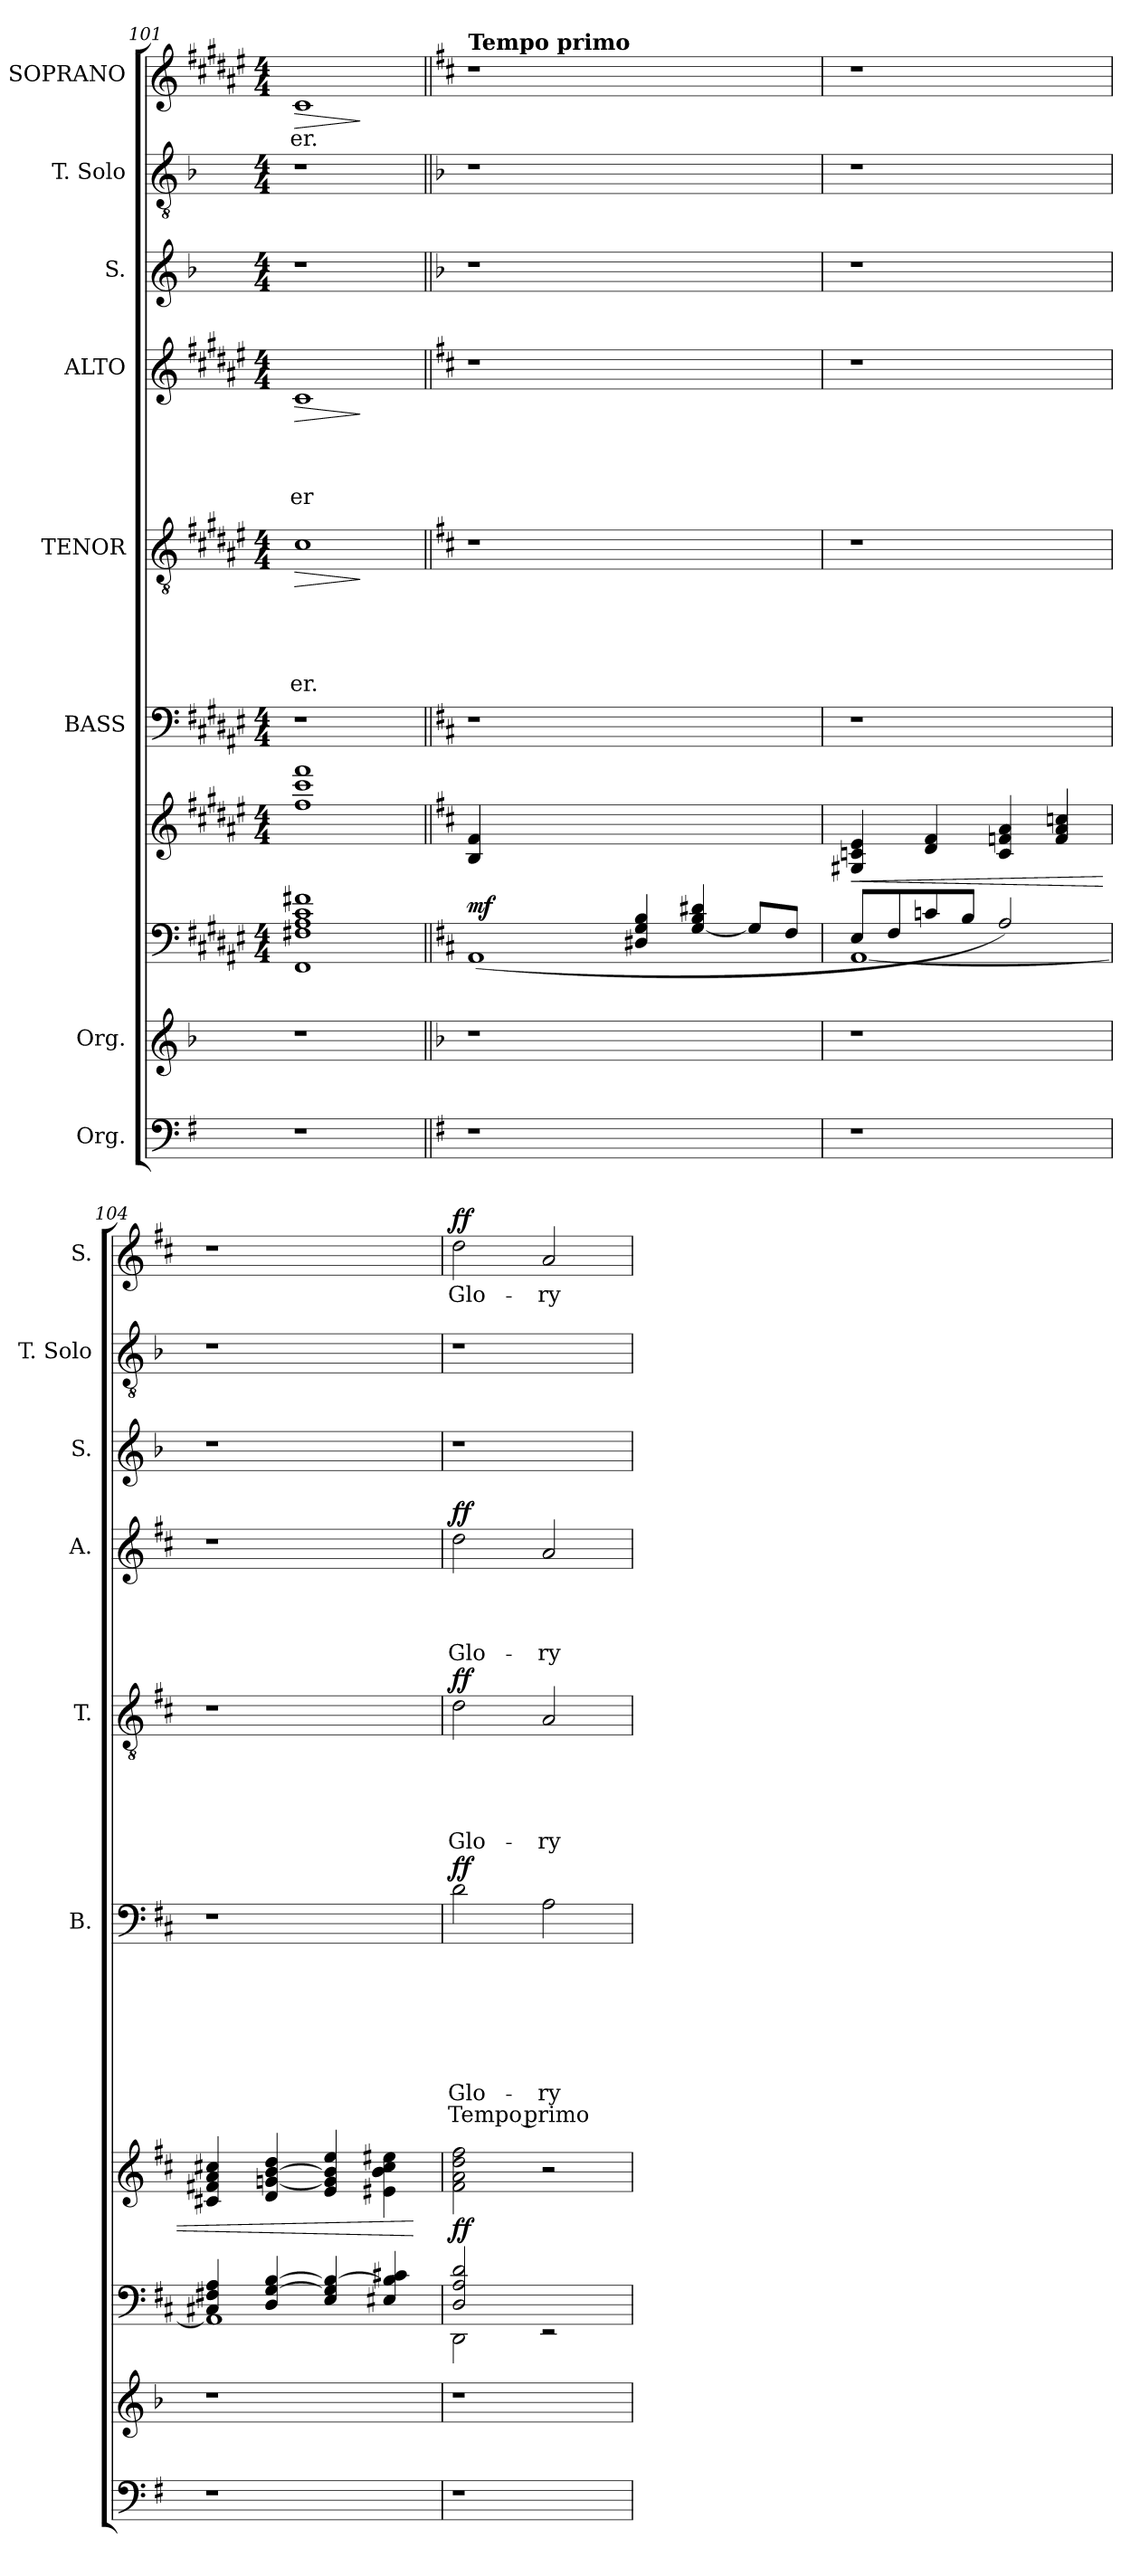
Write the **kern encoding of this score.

**kern	**kern	**kern	**dynam	**kern	**dynam	**kern	**text	**text	**text	**text	**text	**text	**text	**text	**dynam	**kern	**text	**text	**text	**text	**text	**dynam	**kern	**text	**text	**text	**text	**dynam	**kern	**kern	**kern	**text	**dynam
*part10	*part9	*part8	*part8	*part7	*part7	*part6	*part6	*part6	*part6	*part6	*part6	*part6	*part6	*part6	*part6	*part5	*part5	*part5	*part5	*part5	*part5	*part5	*part4	*part4	*part4	*part4	*part4	*part4	*part3	*part2	*part1	*part1	*part1
*staff10	*staff9	*staff8	*staff8	*staff7	*staff7	*staff6	*staff6	*staff6	*staff6	*staff6	*staff6	*staff6	*staff6	*staff6	*staff6	*staff5	*staff5	*staff5	*staff5	*staff5	*staff5	*staff5	*staff4	*staff4	*staff4	*staff4	*staff4	*staff4	*staff3	*staff2	*staff1	*staff1	*staff1
*I"Org.	*I"Org.	*	*	*	*	*I"BASS	*	*	*	*	*	*	*	*	*	*I"TENOR	*	*	*	*	*	*	*I"ALTO	*	*	*	*	*	*I"S.	*I"T. Solo	*I"SOPRANO	*	*
*	*	*	*	*	*	*I'B.	*	*	*	*	*	*	*	*	*	*I'T.	*	*	*	*	*	*	*I'A.	*	*	*	*	*	*I'S.	*I'T. Solo	*I'S.	*	*
*clefF4	*clefG2	*clefF4	*	*clefG2	*	*clefF4	*	*	*	*	*	*	*	*	*	*clefGv2	*	*	*	*	*	*	*clefG2	*	*	*	*	*	*clefG2	*clefGv2	*clefG2	*	*
*ITrd-3c-5	*	*	*	*	*	*	*	*	*	*	*	*	*	*	*	*	*	*	*	*	*	*	*	*	*	*	*	*	*	*	*	*	*
*k[]	*k[b-]	*k[f#c#g#d#a#e#]	*	*k[f#c#g#d#a#e#]	*	*k[f#c#g#d#a#e#]	*	*	*	*	*	*	*	*	*	*k[f#c#g#d#a#e#]	*	*	*	*	*	*	*k[f#c#g#d#a#e#]	*	*	*	*	*	*k[b-]	*k[b-]	*k[f#c#g#d#a#e#]	*	*
*C:	*F:	*F#:	*	*F#:	*	*F#:	*	*	*	*	*	*	*	*	*	*F#:	*	*	*	*	*	*	*F#:	*	*	*	*	*	*F:	*F:	*F#:	*	*
*	*	*M4/4	*	*M4/4	*	*M4/4	*	*	*	*	*	*	*	*	*	*M4/4	*	*	*	*	*	*	*M4/4	*	*	*	*	*	*M4/4	*M4/4	*M4/4	*	*
=101	=101	=101	=101	=101	=101	=101	=101	=101	=101	=101	=101	=101	=101	=101	=101	=101	=101	=101	=101	=101	=101	=101	=101	=101	=101	=101	=101	=101	=101	=101	=101	=101	=101
!	!	!	!	!	!	!	!	!	!	!	!	!	!	!	!	!	!	!	!	!	!LO:LY:b	!LO:HP:b	!	!	!	!	!LO:LY:b	!LO:HP:b	!	!	!	!LO:LY:b	!LO:HP:b
1r	1r	1FF# 1F#X 1A# 1c# 1f#X	.	1ff# 1ccc# 1fff#	.	1r	.	.	.	.	.	.	.	.	.	1c#	.	.	.	.	-er.	>	1c#	.	.	.	-er	>	1r	1r	1c#	-er.	>
.	.	.	.	.	.	.	.	.	.	.	.	.	.	.	.	.	.	.	.	.	.	]	.	.	.	.	.	]	.	.	.	.	]
!!LO:LB:g=z
=102||	=102||	=102||	=102||	=102||	=102||	=102||	=102||	=102||	=102||	=102||	=102||	=102||	=102||	=102||	=102||	=102||	=102||	=102||	=102||	=102||	=102||	=102||	=102||	=102||	=102||	=102||	=102||	=102||	=102||	=102||	=102||	=102||	=102||
*	*	*k[f#c#]	*	*k[f#c#]	*	*k[f#c#]	*	*	*	*	*	*	*	*	*	*k[f#c#]	*	*	*	*	*	*	*k[f#c#]	*	*	*	*	*	*	*	*k[f#c#]	*	*
*	*	*D:	*	*D:	*	*D:	*	*	*	*	*	*	*	*	*	*D:	*	*	*	*	*	*	*D:	*	*	*	*	*	*	*	*D:	*	*
!	!	!	!	!	!	!	!	!	!	!	!	!	!	!	!	!	!	!	!	!	!	!	!	!	!	!	!	!	!	!	!LO:TX:a:B:t=Tempo primo	!	!
!	!	!	!LO:DY:a	!	!	!LO:N:vis=1	!	!	!	!	!	!	!	!	!	!LO:N:vis=1	!	!	!	!	!	!	!LO:N:vis=1	!	!	!	!	!	!	!	!LO:N:vis=1	!	!
1r	1r	(<1AA	mf	4B/ 4f#/	.	1r	.	.	.	.	.	.	.	.	.	1r	.	.	.	.	.	.	1r	.	.	.	.	.	1r	1r	1r	.	.
.	.	.	.	1.ryy	.	.	.	.	.	.	.	.	.	.	.	.	.	.	.	.	.	.	.	.	.	.	.	.	.	.	.	.	.
2.ryy	2.ryy	4D#X/ 4G/ 4B/	.	.	.	2.ryy	.	.	.	.	.	.	.	.	.	2.ryy	.	.	.	.	.	.	2.ryy	.	.	.	.	.	2.ryy	2.ryy	2.ryy	.	.
.	.	[>4G/ 4B/ 4d#X/	.	.	.	.	.	.	.	.	.	.	.	.	.	.	.	.	.	.	.	.	.	.	.	.	.	.	.	.	.	.	.
.	.	8G/L]	.	.	.	.	.	.	.	.	.	.	.	.	.	.	.	.	.	.	.	.	.	.	.	.	.	.	.	.	.	.	.
.	.	8F#/J	.	.	.	.	.	.	.	.	.	.	.	.	.	.	.	.	.	.	.	.	.	.	.	.	.	.	.	.	.	.	.
=103	=103	=103	=103	=103	=103	=103	=103	=103	=103	=103	=103	=103	=103	=103	=103	=103	=103	=103	=103	=103	=103	=103	=103	=103	=103	=103	=103	=103	=103	=103	=103	=103	=103
*	*	*^	*	*	*	*	*	*	*	*	*	*	*	*	*	*	*	*	*	*	*	*	*	*	*	*	*	*	*	*	*	*	*
!	!	!	!	!	!	!LO:HP:b	!	!	!	!	!	!	!	!	!	!	!	!	!	!	!	!	!	!	!	!	!	!	!	!	!	!	!	!
1r	1r	(>8E/L	[<1AA)	.	4G#X/ 4cn/ 4e/	<	1r	.	.	.	.	.	.	.	.	.	1r	.	.	.	.	.	.	1r	.	.	.	.	.	1r	1r	1r	.	.
.	.	8F#/	.	.	.	.	.	.	.	.	.	.	.	.	.	.	.	.	.	.	.	.	.	.	.	.	.	.	.	.	.	.	.	.
.	.	8cn/	.	.	4d/ 4f#/	.	.	.	.	.	.	.	.	.	.	.	.	.	.	.	.	.	.	.	.	.	.	.	.	.	.	.	.	.
.	.	8B/J	.	.	.	.	.	.	.	.	.	.	.	.	.	.	.	.	.	.	.	.	.	.	.	.	.	.	.	.	.	.	.	.
.	.	2A/)	.	.	4c/ 4fn/ 4a/	.	.	.	.	.	.	.	.	.	.	.	.	.	.	.	.	.	.	.	.	.	.	.	.	.	.	.	.	.
.	.	.	.	.	4f/ 4a/ 4ccn/	.	.	.	.	.	.	.	.	.	.	.	.	.	.	.	.	.	.	.	.	.	.	.	.	.	.	.	.	.
=104	=104	=104	=104	=104	=104	=104	=104	=104	=104	=104	=104	=104	=104	=104	=104	=104	=104	=104	=104	=104	=104	=104	=104	=104	=104	=104	=104	=104	=104	=104	=104	=104	=104	=104
1r	1r	4C#X/ 4F#X/ 4A/	1AA]	.	4c#X/ 4f#X/ 4a/ 4cc#X/	.	1r	.	.	.	.	.	.	.	.	.	1r	.	.	.	.	.	.	1r	.	.	.	.	.	1r	1r	1r	.	.
.	.	4D/ [>4G/ [>4B/	.	.	4d/ [<4gn/ [>4b/ 4dd/	.	.	.	.	.	.	.	.	.	.	.	.	.	.	.	.	.	.	.	.	.	.	.	.	.	.	.	.	.
.	.	4E/ 4G/] 4B/_	.	.	4e/ 4g/] 4b/] 4ee/	.	.	.	.	.	.	.	.	.	.	.	.	.	.	.	.	.	.	.	.	.	.	.	.	.	.	.	.	.
.	.	4E#X/ 4B/] 4c#X/	.	.	4e#X\ 4b\ 4cc#\ 4ee#X\	.	.	.	.	.	.	.	.	.	.	.	.	.	.	.	.	.	.	.	.	.	.	.	.	.	.	.	.	.
*	*	*v	*v	*	*	*	*	*	*	*	*	*	*	*	*	*	*	*	*	*	*	*	*	*	*	*	*	*	*	*	*	*	*	*
.	.	.	.	.	[	.	.	.	.	.	.	.	.	.	.	.	.	.	.	.	.	.	.	.	.	.	.	.	.	.	.	.	.
=105	=105	=105	=105	=105	=105	=105	=105	=105	=105	=105	=105	=105	=105	=105	=105	=105	=105	=105	=105	=105	=105	=105	=105	=105	=105	=105	=105	=105	=105	=105	=105	=105	=105
*	*	*^	*	*	*	*	*	*	*	*	*	*	*	*	*	*	*	*	*	*	*	*	*	*	*	*	*	*	*	*	*	*	*
!	!	!	!	!LO:DY:a	!	!	!	!	!	!	!	!	!	!LO:LY:b	!LO:LY:b	!LO:DY:a	!	!	!	!	!	!LO:LY:b	!LO:DY:a	!	!	!	!	!LO:LY:b	!LO:DY:a	!	!	!	!LO:LY:b	!LO:DY:a
1r	1r	2D/ 2A/ 2d/	2DD\	ff	2f#\ 2a\ 2dd\ 2ff#\	.	2d\	.	.	.	.	.	.	Glo-	Tempo primo	ff	2d\	.	.	.	.	Glo-	ff	2dd\	.	.	.	Glo-	ff	1r	1r	2dd\	Glo-	ff
!	!	!	!	!	!	!	!	!	!	!	!	!	!	!LO:LY:b	!	!	!	!	!	!	!	!LO:LY:b	!	!	!	!	!	!LO:LY:b	!	!	!	!	!LO:LY:b	!
.	.	2rEE	2ryy	.	2r	.	2A\	.	.	.	.	.	.	-ry	.	.	2A/	.	.	.	.	-ry	.	2a/	.	.	.	-ry	.	.	.	2a/	-ry	.
*	*	*v	*v	*	*	*	*	*	*	*	*	*	*	*	*	*	*	*	*	*	*	*	*	*	*	*	*	*	*	*	*	*	*	*
=	=	=	=	=	=	=	=	=	=	=	=	=	=	=	=	=	=	=	=	=	=	=	=	=	=	=	=	=	=	=	=	=	=
*-	*-	*-	*-	*-	*-	*-	*-	*-	*-	*-	*-	*-	*-	*-	*-	*-	*-	*-	*-	*-	*-	*-	*-	*-	*-	*-	*-	*-	*-	*-	*-	*-	*-
